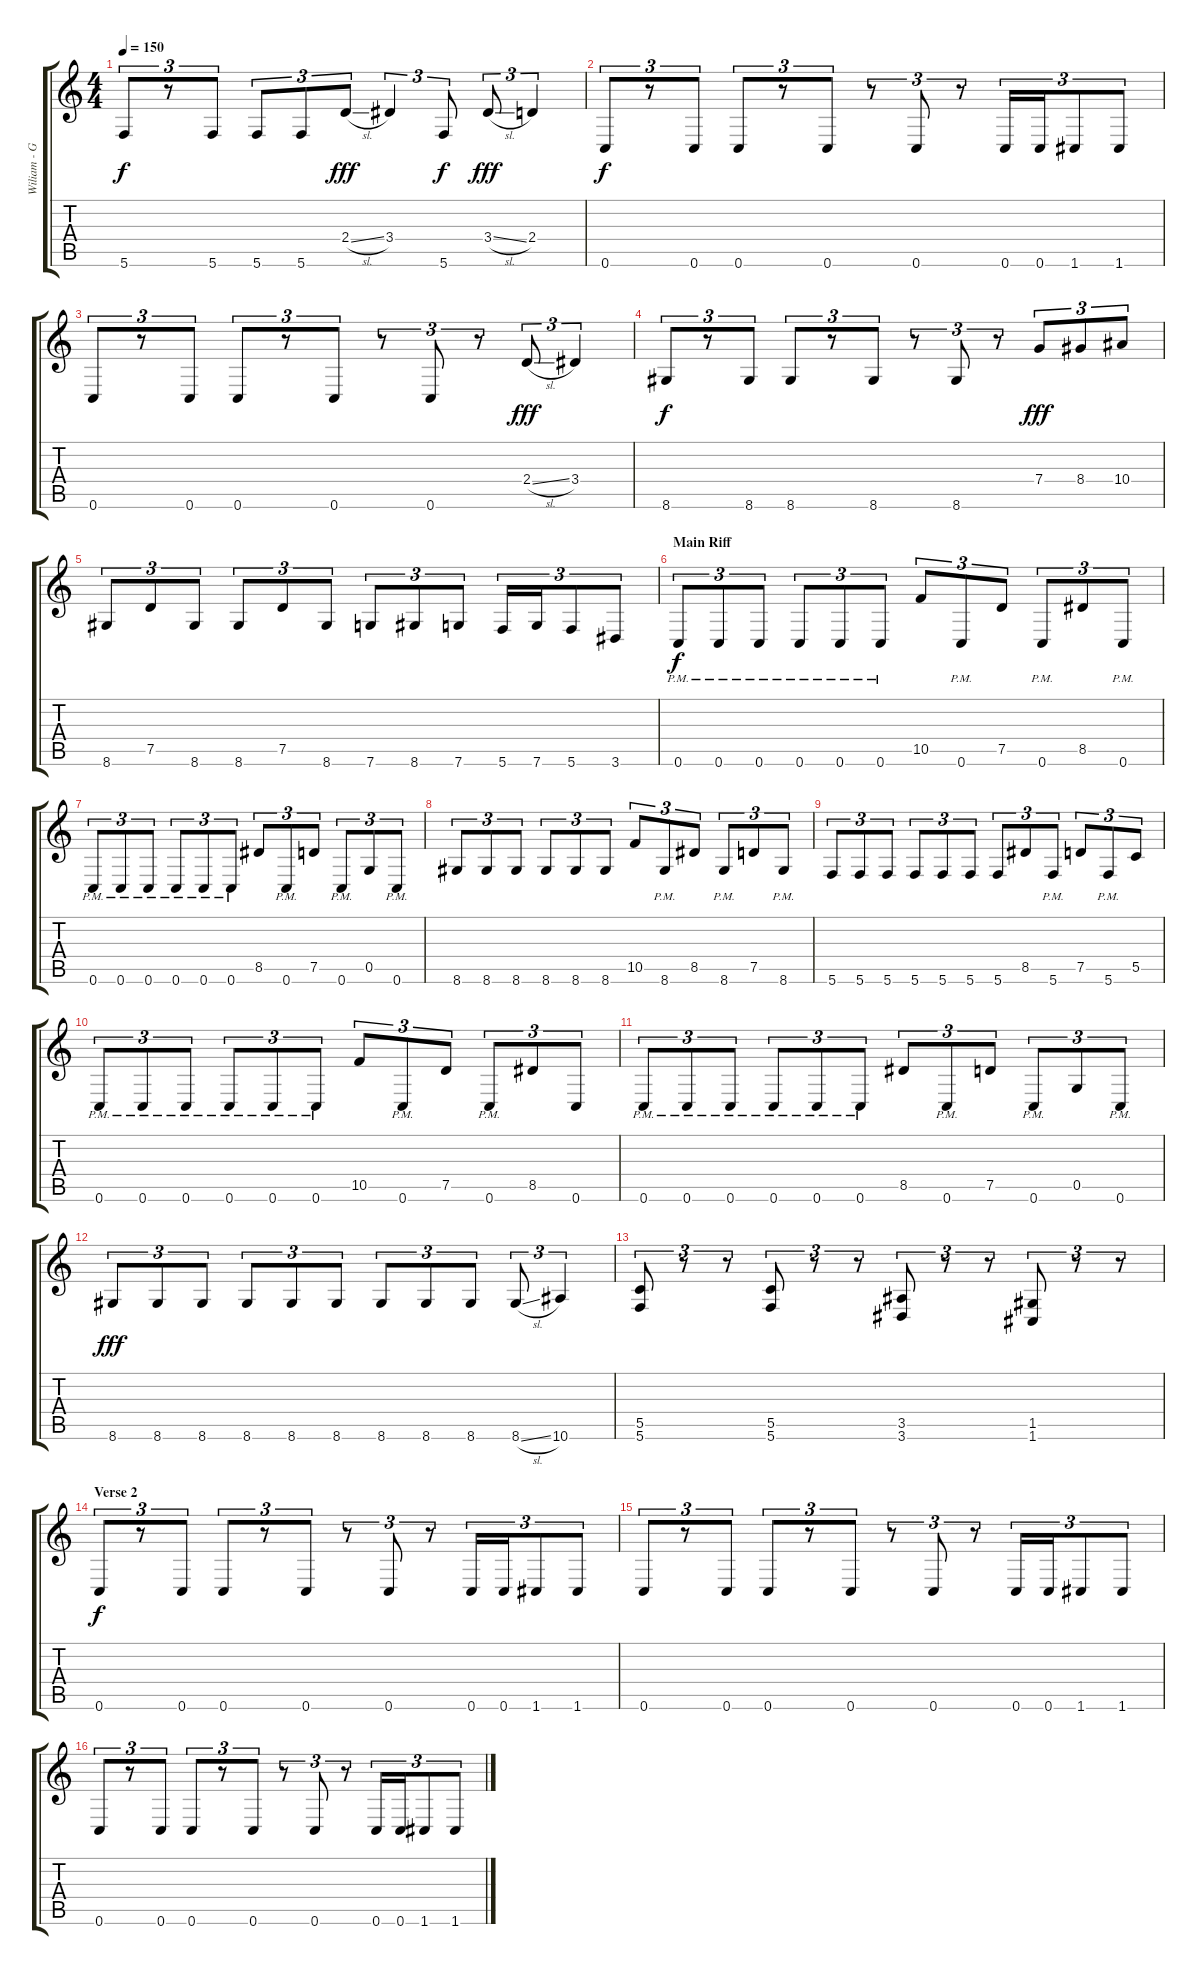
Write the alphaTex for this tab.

\track ("Wiliam - Guitar 1" "Wiliam - G") {instrument distortionguitar}
\staff {score tabs}
\tuning (D4 A3 F3 C3 G2 C2) {hide}
\ts (4 4)
\tempo 150
\clef g2
\ks c
5.6.8{tu (3 2) dy f} r.8{tu (3 2)} 5.6.8{tu (3 2)} 5.6.8{tu (3 2)} 5.6.8{tu (3 2)} 2.4{sl}.8{tu (3 2) dy fff} 3.4.4{tu (3 2)} 5.6.8{tu (3 2) dy f} 3.4{sl}.8{tu (3 2) dy fff} 2.4.4{tu (3 2)} |
0.6.8{tu (3 2) dy f} r.8{tu (3 2)} 0.6.8{tu (3 2)} 0.6.8{tu (3 2)} r.8{tu (3 2)} 0.6.8{tu (3 2)} r.8{tu (3 2)} 0.6.8{tu (3 2)} r.8{tu (3 2)} 0.6.16{tu (3 2)} 0.6.16{tu (3 2)} 1.6.8{tu (3 2)} 1.6.8{tu (3 2)} |
0.6.8{tu (3 2)} r.8{tu (3 2)} 0.6.8{tu (3 2)} 0.6.8{tu (3 2)} r.8{tu (3 2)} 0.6.8{tu (3 2)} r.8{tu (3 2)} 0.6.8{tu (3 2)} r.8{tu (3 2)} 2.4{sl}.8{tu (3 2) dy fff} 3.4.4{tu (3 2)} |
8.6.8{tu (3 2) dy f} r.8{tu (3 2)} 8.6.8{tu (3 2)} 8.6.8{tu (3 2)} r.8{tu (3 2)} 8.6.8{tu (3 2)} r.8{tu (3 2)} 8.6.8{tu (3 2)} r.8{tu (3 2)} 7.4.8{tu (3 2) dy fff} 8.4.8{tu (3 2)} 10.4.8{tu (3 2)} |
8.6.8{tu (3 2)} 7.5.8{tu (3 2)} 8.6.8{tu (3 2)} 8.6.8{tu (3 2)} 7.5.8{tu (3 2)} 8.6.8{tu (3 2)} 7.6.8{tu (3 2)} 8.6.8{tu (3 2)} 7.6.8{tu (3 2)} 5.6.16{tu (3 2)} 7.6.16{tu (3 2)} 5.6.8{tu (3 2)} 3.6.8{tu (3 2)} |
\section ("" "Main Riff")
0.6{pm}.8{tu (3 2) dy f} 0.6{pm}.8{tu (3 2)} 0.6{pm}.8{tu (3 2)} 0.6{pm}.8{tu (3 2)} 0.6{pm}.8{tu (3 2)} 0.6{pm}.8{tu (3 2)} 10.5.8{tu (3 2)} 0.6{pm}.8{tu (3 2)} 7.5.8{tu (3 2)} 0.6{pm}.8{tu (3 2)} 8.5.8{tu (3 2)} 0.6{pm}.8{tu (3 2)} |
0.6{pm}.8{tu (3 2)} 0.6{pm}.8{tu (3 2)} 0.6{pm}.8{tu (3 2)} 0.6{pm}.8{tu (3 2)} 0.6{pm}.8{tu (3 2)} 0.6{pm}.8{tu (3 2)} 8.5.8{tu (3 2)} 0.6{pm}.8{tu (3 2)} 7.5.8{tu (3 2)} 0.6{pm}.8{tu (3 2)} 0.5.8{tu (3 2)} 0.6{pm}.8{tu (3 2)} |
8.6.8{tu (3 2)} 8.6.8{tu (3 2)} 8.6.8{tu (3 2)} 8.6.8{tu (3 2)} 8.6.8{tu (3 2)} 8.6.8{tu (3 2)} 10.5.8{tu (3 2)} 8.6{pm}.8{tu (3 2)} 8.5.8{tu (3 2)} 8.6{pm}.8{tu (3 2)} 7.5.8{tu (3 2)} 8.6{pm}.8{tu (3 2)} |
5.6.8{tu (3 2)} 5.6.8{tu (3 2)} 5.6.8{tu (3 2)} 5.6.8{tu (3 2)} 5.6.8{tu (3 2)} 5.6.8{tu (3 2)} 5.6.8{tu (3 2)} 8.5.8{tu (3 2)} 5.6{pm}.8{tu (3 2)} 7.5.8{tu (3 2)} 5.6{pm}.8{tu (3 2)} 5.5.8{tu (3 2)} |
0.6{pm}.8{tu (3 2)} 0.6{pm}.8{tu (3 2)} 0.6{pm}.8{tu (3 2)} 0.6{pm}.8{tu (3 2)} 0.6{pm}.8{tu (3 2)} 0.6{pm}.8{tu (3 2)} 10.5.8{tu (3 2)} 0.6{pm}.8{tu (3 2)} 7.5.8{tu (3 2)} 0.6{pm}.8{tu (3 2)} 8.5.8{tu (3 2)} 0.6.8{tu (3 2)} |
0.6{pm}.8{tu (3 2)} 0.6{pm}.8{tu (3 2)} 0.6{pm}.8{tu (3 2)} 0.6{pm}.8{tu (3 2)} 0.6{pm}.8{tu (3 2)} 0.6{pm}.8{tu (3 2)} 8.5.8{tu (3 2)} 0.6{pm}.8{tu (3 2)} 7.5.8{tu (3 2)} 0.6{pm}.8{tu (3 2)} 0.5.8{tu (3 2)} 0.6{pm}.8{tu (3 2)} |
8.6.8{tu (3 2) dy fff} 8.6.8{tu (3 2)} 8.6.8{tu (3 2)} 8.6.8{tu (3 2)} 8.6.8{tu (3 2)} 8.6.8{tu (3 2)} 8.6.8{tu (3 2)} 8.6.8{tu (3 2)} 8.6.8{tu (3 2)} 8.6{sl}.8{tu (3 2)} 10.6.4{tu (3 2)} |
(5.5 5.6).8{tu (3 2)} r.8{tu (3 2)} r.8{tu (3 2)} (5.5 5.6).8{tu (3 2)} r.8{tu (3 2)} r.8{tu (3 2)} (3.5 3.6).8{tu (3 2)} r.8{tu (3 2)} r.8{tu (3 2)} (1.5 1.6).8{tu (3 2)} r.8{tu (3 2)} r.8{tu (3 2)} |
\section ("" "Verse 2")
0.6.8{tu (3 2) dy f} r.8{tu (3 2)} 0.6.8{tu (3 2)} 0.6.8{tu (3 2)} r.8{tu (3 2)} 0.6.8{tu (3 2)} r.8{tu (3 2)} 0.6.8{tu (3 2)} r.8{tu (3 2)} 0.6.16{tu (3 2)} 0.6.16{tu (3 2)} 1.6.8{tu (3 2)} 1.6.8{tu (3 2)} |
0.6.8{tu (3 2)} r.8{tu (3 2)} 0.6.8{tu (3 2)} 0.6.8{tu (3 2)} r.8{tu (3 2)} 0.6.8{tu (3 2)} r.8{tu (3 2)} 0.6.8{tu (3 2)} r.8{tu (3 2)} 0.6.16{tu (3 2)} 0.6.16{tu (3 2)} 1.6.8{tu (3 2)} 1.6.8{tu (3 2)} |
0.6.8{tu (3 2)} r.8{tu (3 2)} 0.6.8{tu (3 2)} 0.6.8{tu (3 2)} r.8{tu (3 2)} 0.6.8{tu (3 2)} r.8{tu (3 2)} 0.6.8{tu (3 2)} r.8{tu (3 2)} 0.6.16{tu (3 2)} 0.6.16{tu (3 2)} 1.6.8{tu (3 2)} 1.6.8{tu (3 2)}
